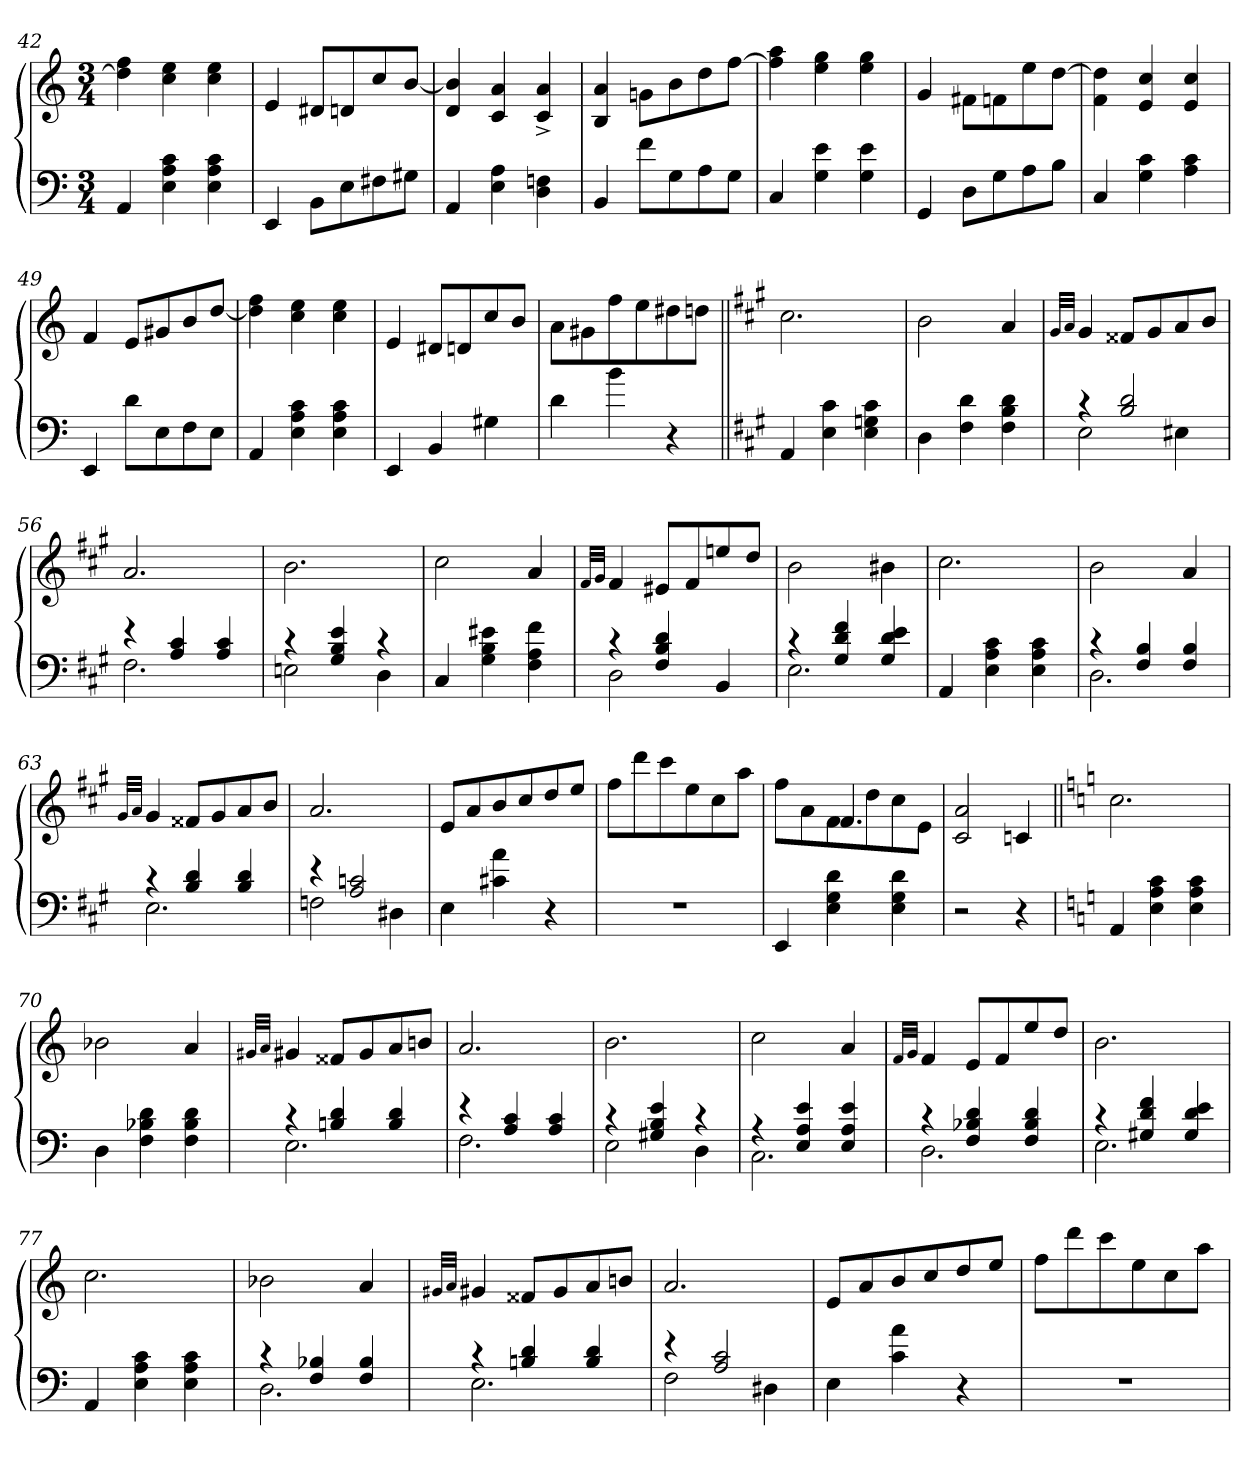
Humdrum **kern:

**kern	**kern
*part2	*part1
*staff2	*staff1
*clefF4	*clefG2
*k[]	*k[]
*M3/4	*M3/4
=42	=42
4AA/	4dd\] 4ff\
4E\ 4A\ 4c\	4cc\ 4ee\
4E\ 4A\ 4c\	4cc\ 4ee\
=43	=43
4EE/	4e/
8BB\L	8d#X/L
8E\	8dn/
8F#X\	8cc/
8G#X\J	[8b/J
=44	=44
4AA/	4d/ 4b/]
4E\ 4A\	4c/ 4a/
4D\ 4Fn\	4c/^> 4a/^>
=45	=45
4BB/	4B/ 4a/
8f\L	8gn\L
8G\	8b\
8A\	8dd\
8G\J	[8ff\J
=46	=46
4C/	4ff\] 4aa\
4G\ 4e\	4ee\ 4gg\
4G\ 4e\	4ee\ 4gg\
=47	=47
4GG/	4g/
8D\L	8f#X\L
8G\	8fn\
8A\	8ee\
8B\J	[8dd\J
=48	=48
4C/	4f\ 4dd\]
4G\ 4c\	4e/ 4cc/
4A\ 4c\	4e/ 4cc/
=49	=49
4EE/	4f/
8d\L	8e/L
8E\	8g#X/
8F\	8b/
8E\J	[8dd/J
=50	=50
4AA/	4dd\] 4ff\
4E\ 4A\ 4c\	4cc\ 4ee\
4E\ 4A\ 4c\	4cc\ 4ee\
=51	=51
4EE/	4e/
4BB/	8d#X/L
.	8dn/
4G#X\	8cc/
.	8b/J
=52	=52
4d\	8a\L
.	8g#X\
4b\	8ff\
.	8ee\
4r	8dd#X\
.	8ddn\J
=53||	=53||
*k[f#c#g#]	*k[f#c#g#]
4AA/	2.cc#\
4E\ 4c#\	.
4E\ 4Gn\ 4c#\	.
=54	=54
4D\	2b\
4F#\ 4d\	.
4F#\ 4B\ 4d\	4a/
=55	=55
.	32qg#/LLL
.	32qa/JJJ
*^	*
4r	2E\	4g#/
2B/ 2d/	.	8f##X/L
.	.	8g#/
.	4E#X\	8a/
.	.	8b/J
=56	=56	=56
4r	2.F#\	2.a/
4A/ 4c#/	.	.
4A/ 4c#/	.	.
=57	=57	=57
4r	2En\	2.b\
4G#/ 4B/ 4e/	.	.
4r	4D\	.
*v	*v	*
=58	=58
4C#/	2cc#\
4G#\ 4B\ 4e#X\	.
4F#\ 4A\ 4f#\	4a/
=59	=59
.	32qf#/LLL
.	32qg#/JJJ
*^	*
4r	2D\	4f#/
4F#/ 4B/ 4d/	.	8e#X/L
.	.	8f#/
4BB/	4ryy	8een/
.	.	8dd/J
=60	=60	=60
4r	2.E\	2b\
4G#/ 4d/ 4f#/	.	.
4G#/ 4d/ 4e/	.	4b#X\
*v	*v	*
=61	=61
4AA/	2.cc#\
4E\ 4A\ 4c#\	.
4E\ 4A\ 4c#\	.
=62	=62
*^	*
4r	2.D\	2b\
4F#/ 4B/	.	.
4F#/ 4B/	.	4a/
=63	=63	=63
.	.	32qg#/LLL
.	.	32qa/JJJ
4r	2.E\	4g#/
4B/ 4d/	.	8f##X/L
.	.	8g#/
4B/ 4d/	.	8a/
.	.	8b/J
=64	=64	=64
4r	2Fn\	2.a/
2A/ 2cn/	.	.
.	4D#X\	.
*v	*v	*
=65	=65
4E\	8e/L
.	8a/
4c#X\ 4a\	8b/
.	8cc#/
4r	8dd/
.	8ee/J
=66	=66
2.r	8ff#\L
.	8ddd\
.	8ccc#\
.	8ee\
.	8cc#\
.	8aa\J
=67	=67
*	*^
4EE/	8ff#\L	4ryy
.	8a\	.
4E\ 4G#\ 4d\	8f#\	4.f#/
.	8dd\	.
4E\ 4G#\ 4d\	8cc#\	.
.	8e\J	8ryy
*	*v	*v
=68	=68
2r	2c#/ 2a/
4r	4cn/
=69	=69||
*k[]	*k[]
4AA/	2.cc\
4E\ 4A\ 4c\	.
4E\ 4A\ 4c\	.
=70	=70
4D\	2b-X\
4F\ 4B-X\ 4d\	.
4F\ 4B-\ 4d\	4a/
=71	=71
.	32qg#X/LLL
.	32qa/JJJ
*^	*
4r	2.E\	4g#/
4Bn/ 4d/	.	8f##X/L
.	.	8g#/
4B/ 4d/	.	8a/
.	.	8bn/J
=72	=72	=72
4r	2.F\	2.a/
4A/ 4c/	.	.
4A/ 4c/	.	.
=73	=73	=73
4r	2E\	2.b\
4G#X/ 4B/ 4e/	.	.
4r	4D\	.
=74	=74	=74
4r	2.C\	2cc\
4E/ 4A/ 4e/	.	.
4E/ 4A/ 4e/	.	4a/
=75	=75	=75
.	.	32qf/LLL
.	.	32qg/JJJ
4r	2.D\	4f/
4F/ 4B-X/ 4d/	.	8e/L
.	.	8f/
4F/ 4B-/ 4d/	.	8ee/
.	.	8dd/J
=76	=76	=76
4r	2.E\	2.b\
4G#X/ 4d/ 4f/	.	.
4G#/ 4d/ 4e/	.	.
*v	*v	*
=77	=77
4AA/	2.cc\
4E\ 4A\ 4c\	.
4E\ 4A\ 4c\	.
=78	=78
*^	*
4r	2.D\	2b-X\
4F/ 4B-X/	.	.
4F/ 4B-/	.	4a/
=79	=79	=79
.	.	32qg#X/LLL
.	.	32qa/JJJ
4r	2.E\	4g#/
4Bn/ 4d/	.	8f##X/L
.	.	8g#/
4B/ 4d/	.	8a/
.	.	8bn/J
=80	=80	=80
4r	2F\	2.a/
2A/ 2c/	.	.
.	4D#X\	.
*v	*v	*
=81	=81
4E\	8e/L
.	8a/
4c\ 4a\	8b/
.	8cc/
4r	8dd/
.	8ee/J
=82	=82
2.r	8ff\L
.	8ddd\
.	8ccc\
.	8ee\
.	8cc\
.	8aa\J
=	=
*-	*-
